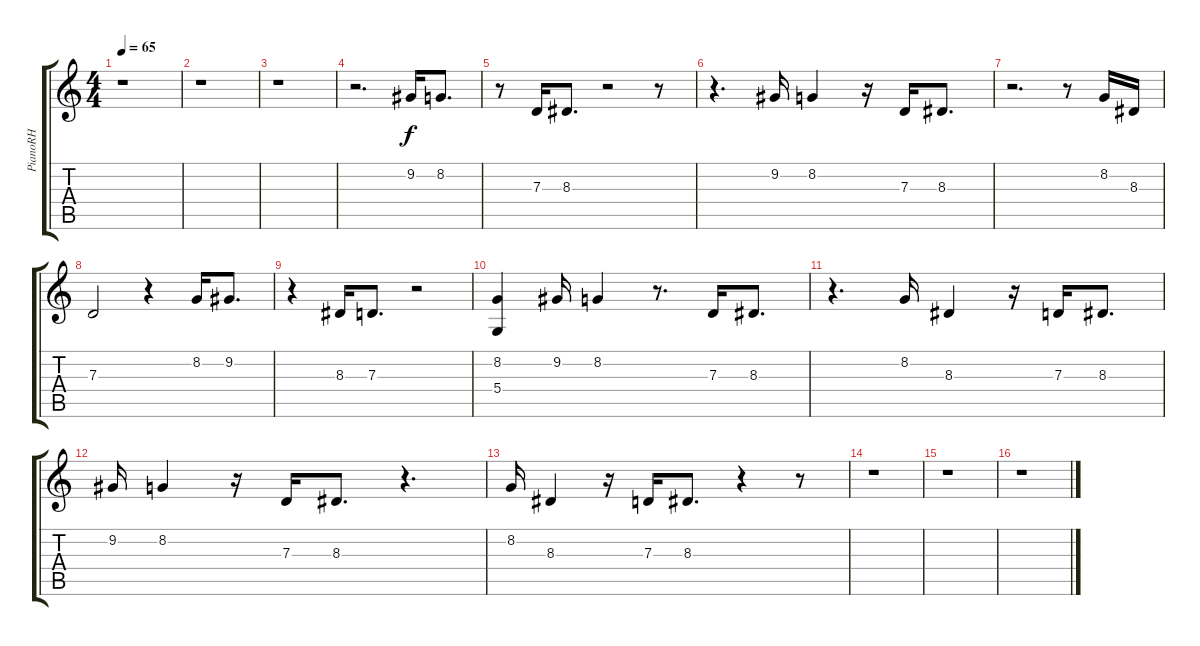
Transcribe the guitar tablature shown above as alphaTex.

\track ("PianoRH" "PianoRH") {instrument acousticgrandpiano}
\staff {score tabs}
\tuning (E4 B3 G3 D3 A2 E2) {hide}
\ts (4 4)
\tempo 65
\clef g2
\ks c
r.1{dy f} |
r.1 |
r.1 |
r.2{d} 9.2.16 8.2.8{d} |
r.8 7.3.16 8.3.8{d} r.2 r.8 |
r.4{d} 9.2.16 8.2.4 r.16 7.3.16 8.3.8{d} |
r.2{d} r.8 8.2.16 8.3.16 |
7.3.2 r.4 8.2.16 9.2.8{d} |
r.4 8.3.16 7.3.8{d} r.2 |
(8.2 5.4).4 9.2.16 8.2.4 r.8{d} 7.3.16 8.3.8{d} |
r.4{d} 8.2.16 8.3.4 r.16 7.3.16 8.3.8{d} |
9.2.16 8.2.4 r.16 7.3.16 8.3.8{d} r.4{d} |
8.2.16 8.3.4 r.16 7.3.16 8.3.8{d} r.4 r.8 |
r.1 |
r.1 |
r.1
